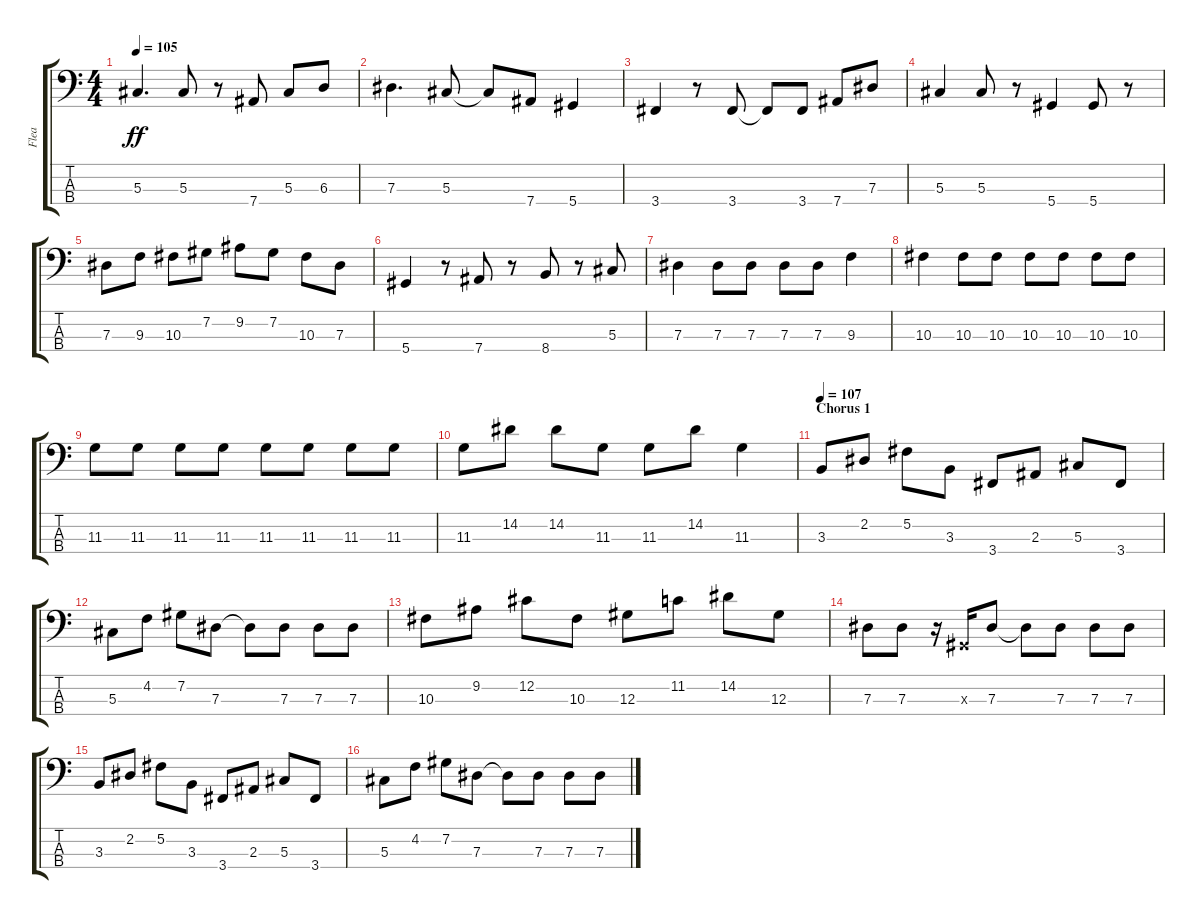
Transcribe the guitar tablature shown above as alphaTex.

\track ("Flea" "Flea") {instrument electricbassfinger}
\staff {score tabs}
\tuning (Gb2 Db2 Ab1 Eb1) {hide}
\ts (4 4)
\tempo 105
\clef f4
\ks c
5.3.4{d dy ff} 5.3.8 r.8 7.4.8 5.3.8 6.3.8 |
7.3.4{d} 5.3.8 5.3{t}.8 7.4.8 5.4.4 |
3.4.4 r.8 3.4.8 3.4{t}.8 3.4.8 7.4.8 7.3.8 |
5.3.4 5.3.8 r.8 5.4.4 5.4.8 r.8 |
7.3.8 9.3.8 10.3.8 7.2.8 9.2.8 7.2.8 10.3.8 7.3.8 |
5.4.4 r.8 7.4.8 r.8 8.4.8 r.8 5.3.8 |
7.3.4 7.3.8 7.3.8 7.3.8 7.3.8 9.3.4 |
10.3.4 10.3.8 10.3.8 10.3.8 10.3.8 10.3.8 10.3.8 |
11.3.8 11.3.8 11.3.8 11.3.8 11.3.8 11.3.8 11.3.8 11.3.8 |
11.3.8 14.2.8 14.2.8 11.3.8 11.3.8 14.2.8 11.3.4 |
\section ("" "Chorus 1")
\tempo 107
3.3.8 2.2.8 5.2.8 3.3.8 3.4.8 2.3.8 5.3.8 3.4.8 |
5.3.8 4.2.8 7.2.8 7.3.8 7.3{t}.8 7.3.8 7.3.8 7.3.8 |
10.3.8 9.2.8 12.2.8 10.3.8 12.3.8 11.2.8 14.2.8 12.3.8 |
7.3.8 7.3.8 r.16 0.3{x}.16 7.3.8 7.3{t}.8 7.3.8 7.3.8 7.3.8 |
3.3.8 2.2.8 5.2.8 3.3.8 3.4.8 2.3.8 5.3.8 3.4.8 |
5.3.8 4.2.8 7.2.8 7.3.8 7.3{t}.8 7.3.8 7.3.8 7.3.8
